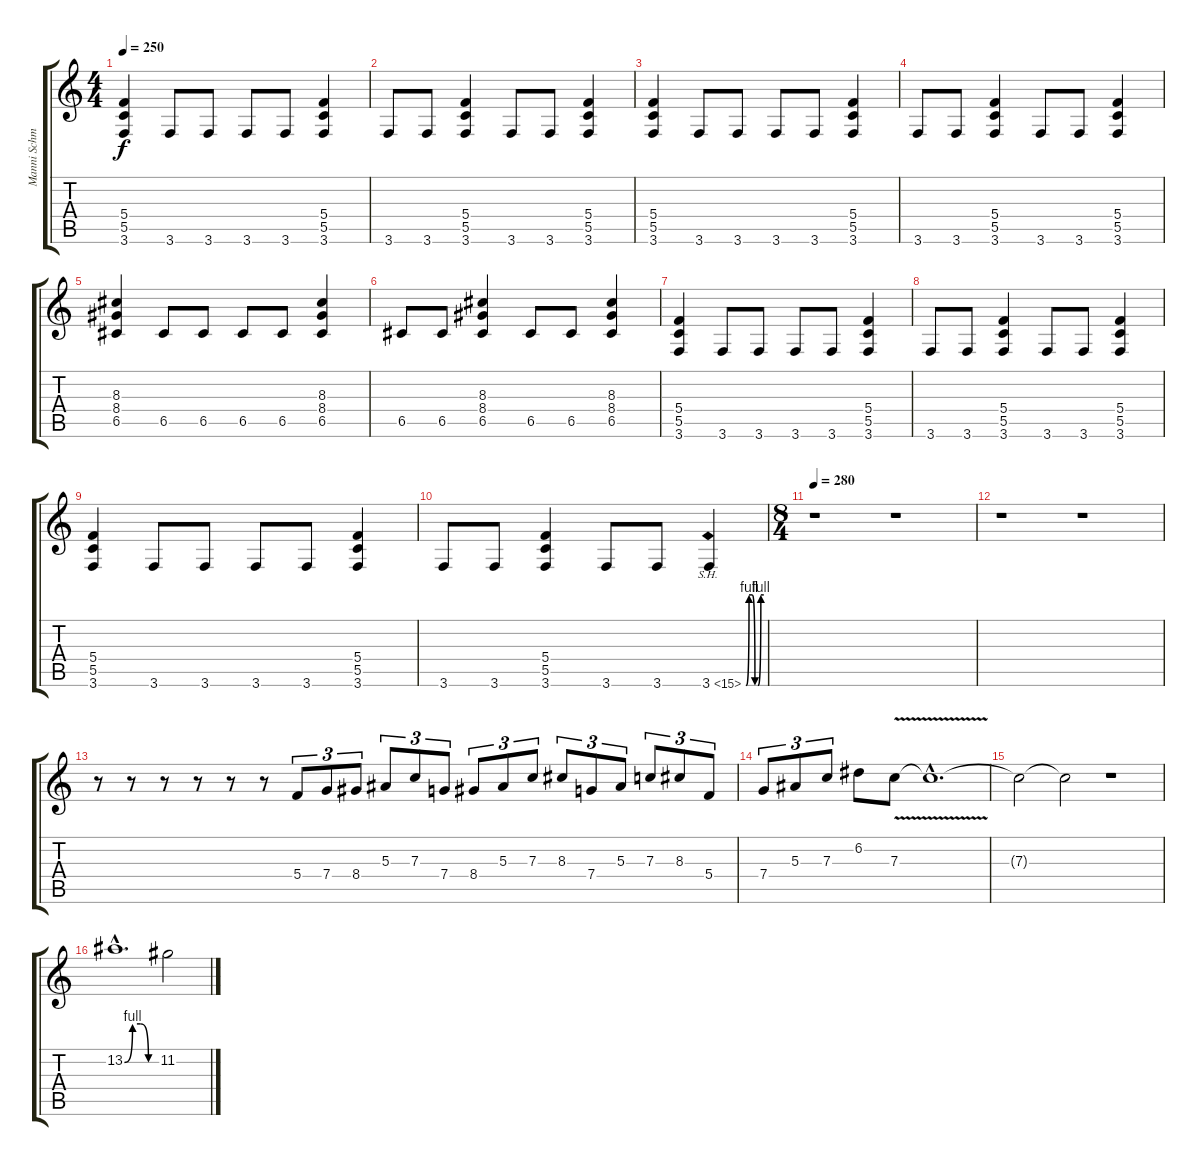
\track ("Manni Schmidt (Solista & Rítmica)" "Manni Schm") {instrument overdrivenguitar}
\staff {score tabs}
\tuning (D4 A3 F3 C3 G2 D2) {hide}
\ts (4 4)
\tempo 250
\clef g2
\ks c
(5.4 5.5 3.6).4{dy f} 3.6.8 3.6.8 3.6.8 3.6.8 (5.4 5.5 3.6).4 |
3.6.8 3.6.8 (5.4 5.5 3.6).4 3.6.8 3.6.8 (5.4 5.5 3.6).4 |
(5.4 5.5 3.6).4 3.6.8 3.6.8 3.6.8 3.6.8 (5.4 5.5 3.6).4 |
3.6.8 3.6.8 (5.4 5.5 3.6).4 3.6.8 3.6.8 (5.4 5.5 3.6).4 |
(8.3 8.4 6.5).4 6.5.8 6.5.8 6.5.8 6.5.8 (8.3 8.4 6.5).4 |
6.5.8 6.5.8 (8.3 8.4 6.5).4 6.5.8 6.5.8 (8.3 8.4 6.5).4 |
(5.4 5.5 3.6).4 3.6.8 3.6.8 3.6.8 3.6.8 (5.4 5.5 3.6).4 |
3.6.8 3.6.8 (5.4 5.5 3.6).4 3.6.8 3.6.8 (5.4 5.5 3.6).4 |
(5.4 5.5 3.6).4 3.6.8 3.6.8 3.6.8 3.6.8 (5.4 5.5 3.6).4 |
3.6.8 3.6.8 (5.4 5.5 3.6).4 3.6.8 3.6.8 3.6{be (custom 0 0 10 4 20 4 30 0 40 0 50 4 60 4) sh 12}.4 |
\ts (8 4)
\tempo 280
r.1 r.1 |
r.1 r.1 |
r.8 r.8 r.8 r.8 r.8 r.8 5.4.8{tu (3 2)} 7.4.8{tu (3 2)} 8.4.8{tu (3 2)} 5.3.8{tu (3 2)} 7.3.8{tu (3 2)} 7.4.8{tu (3 2)} 8.4.8{tu (3 2)} 5.3.8{tu (3 2)} 7.3.8{tu (3 2)} 8.3.8{tu (3 2)} 7.4.8{tu (3 2)} 5.3.8{tu (3 2)} 7.3.8{tu (3 2)} 8.3.8{tu (3 2)} 5.4.8{tu (3 2)} |
7.4.8{tu (3 2)} 5.3.8{tu (3 2)} 7.3.8{tu (3 2)} 6.2.8 7.3{v}.8 7.3{hac t}.1{d} |
7.3{t}.2 7.3{t}.2 r.1 |
13.2{be (custom 0 0 15 4 30 4 45 0 60 0) hac}.1{d} 11.2{ss}.2
